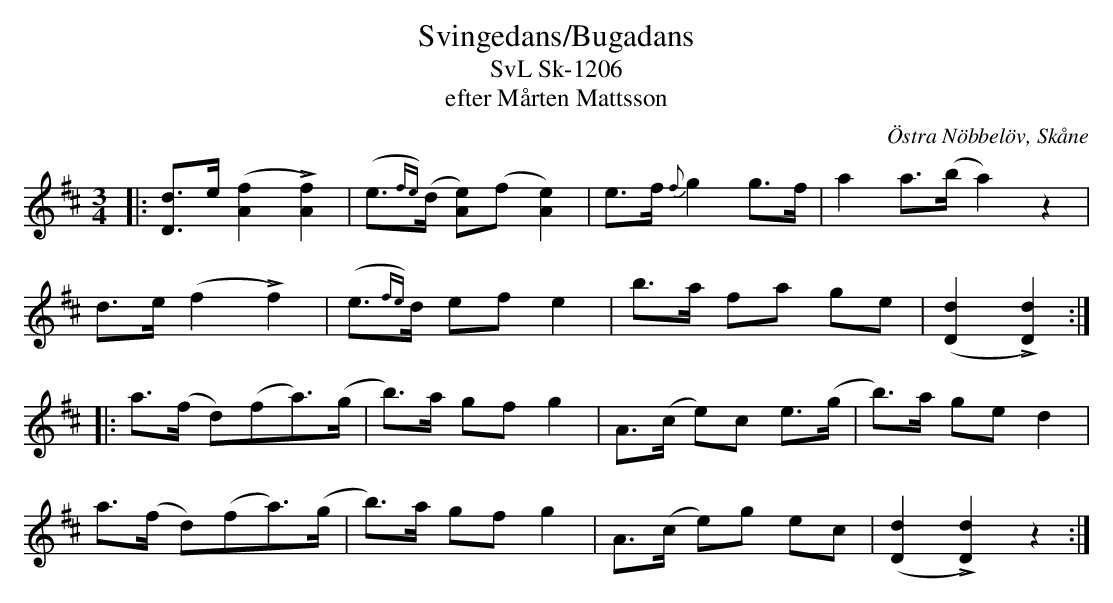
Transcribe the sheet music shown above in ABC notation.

X:1
T:Svingedans/Bugadans
T:SvL Sk-1206
T:efter Mårten Mattsson
O:Östra Nöbbelöv, Skåne
M:3/4
L:1/8
Q:1/4=108
K:D
|: [dD]>e ([f2A2] L[f2A2]) | (e{fe})>(d [eA])(f [e2A2]) | e>f {f}g2 g>f | a2 a>(b a2) z2 |
d>e (f2 Lf2) | (e{fe})>d ef e2| b>a fa ge | ([d2D2] L[d2D2]) :|
|: a>(f d)(fa)>(g | b)>a gf g2 | A>(c e)c e>(g | b)>a ge d2 |
a>(f d)(fa)>(g | b)>a gf g2 | A>(c e)g ec | ([d2D2] L[d2D2]) z2 :|
